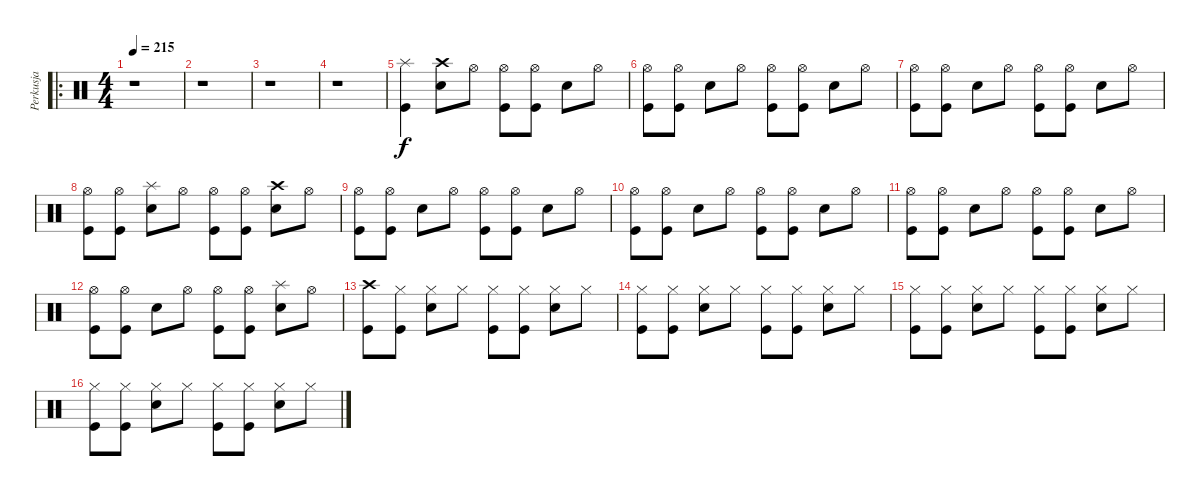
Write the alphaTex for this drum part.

\track ("Perkusja" "Perkusja") {instrument percussion}
\staff {score}
\articulation defaults
\ro
\ts (4 4)
\tempo 215
\clef neutral
\ks c
r.1{dy f} |
r.1 |
r.1 |
r.1 |
("Splash (hit)" "Kick (hit)").4 ("Crash high (hit)" "Snare (hit) 2").8 "Hi-Hat (open)".8 ("Hi-Hat (open)" "Kick (hit)").8 ("Hi-Hat (open)" "Kick (hit)").8 "Snare (hit) 2".8 "Hi-Hat (open)".8 |
("Hi-Hat (open)" "Kick (hit)").8 ("Hi-Hat (open)" "Kick (hit)").8 "Snare (hit) 2".8 "Hi-Hat (open)".8 ("Hi-Hat (open)" "Kick (hit)").8 ("Hi-Hat (open)" "Kick (hit)").8 "Snare (hit) 2".8 "Hi-Hat (open)".8 |
("Hi-Hat (open)" "Kick (hit)").8 ("Hi-Hat (open)" "Kick (hit)").8 "Snare (hit) 2".8 "Hi-Hat (open)".8 ("Hi-Hat (open)" "Kick (hit)").8 ("Hi-Hat (open)" "Kick (hit)").8 "Snare (hit) 2".8 "Hi-Hat (open)".8 |
("Hi-Hat (open)" "Kick (hit)").8 ("Hi-Hat (open)" "Kick (hit)").8 ("Splash (hit)" "Snare (hit) 2").8 "Hi-Hat (open)".8 ("Hi-Hat (open)" "Kick (hit)").8 ("Hi-Hat (open)" "Kick (hit)").8 ("Crash high (hit)" "Snare (hit) 2").8 "Hi-Hat (open)".8 |
("Hi-Hat (open)" "Kick (hit)").8 ("Hi-Hat (open)" "Kick (hit)").8 "Snare (hit) 2".8 "Hi-Hat (open)".8 ("Hi-Hat (open)" "Kick (hit)").8 ("Hi-Hat (open)" "Kick (hit)").8 "Snare (hit) 2".8 "Hi-Hat (open)".8 |
("Hi-Hat (open)" "Kick (hit)").8 ("Hi-Hat (open)" "Kick (hit)").8 "Snare (hit) 2".8 "Hi-Hat (open)".8 ("Hi-Hat (open)" "Kick (hit)").8 ("Hi-Hat (open)" "Kick (hit)").8 "Snare (hit) 2".8 "Hi-Hat (open)".8 |
("Hi-Hat (open)" "Kick (hit)").8 ("Hi-Hat (open)" "Kick (hit)").8 "Snare (hit) 2".8 "Hi-Hat (open)".8 ("Hi-Hat (open)" "Kick (hit)").8 ("Hi-Hat (open)" "Kick (hit)").8 "Snare (hit) 2".8 "Hi-Hat (open)".8 |
("Hi-Hat (open)" "Kick (hit)").8 ("Hi-Hat (open)" "Kick (hit)").8 "Snare (hit) 2".8 "Hi-Hat (open)".8 ("Hi-Hat (open)" "Kick (hit)").8 ("Hi-Hat (open)" "Kick (hit)").8 ("Splash (hit)" "Snare (hit) 2").8 "Hi-Hat (open)".8 |
("Crash high (hit)" "Kick (hit)").8 ("Hi-Hat (closed)" "Kick (hit)").8 ("Hi-Hat (closed)" "Snare (hit) 2").8 "Hi-Hat (closed)".8 ("Hi-Hat (closed)" "Kick (hit)").8 ("Hi-Hat (closed)" "Kick (hit)").8 ("Hi-Hat (closed)" "Snare (hit) 2").8 "Hi-Hat (closed)".8 |
("Hi-Hat (closed)" "Kick (hit)").8 ("Hi-Hat (closed)" "Kick (hit)").8 ("Hi-Hat (closed)" "Snare (hit) 2").8 "Hi-Hat (closed)".8 ("Hi-Hat (closed)" "Kick (hit)").8 ("Hi-Hat (closed)" "Kick (hit)").8 ("Hi-Hat (closed)" "Snare (hit) 2").8 "Hi-Hat (closed)".8 |
("Hi-Hat (closed)" "Kick (hit)").8 ("Hi-Hat (closed)" "Kick (hit)").8 ("Hi-Hat (closed)" "Snare (hit) 2").8 "Hi-Hat (closed)".8 ("Hi-Hat (closed)" "Kick (hit)").8 ("Hi-Hat (closed)" "Kick (hit)").8 ("Hi-Hat (closed)" "Snare (hit) 2").8 "Hi-Hat (closed)".8 |
("Hi-Hat (closed)" "Kick (hit)").8 ("Hi-Hat (closed)" "Kick (hit)").8 ("Hi-Hat (closed)" "Snare (hit) 2").8 "Hi-Hat (closed)".8 ("Hi-Hat (closed)" "Kick (hit)").8 ("Hi-Hat (closed)" "Kick (hit)").8 ("Hi-Hat (closed)" "Snare (hit) 2").8 "Hi-Hat (closed)".8
